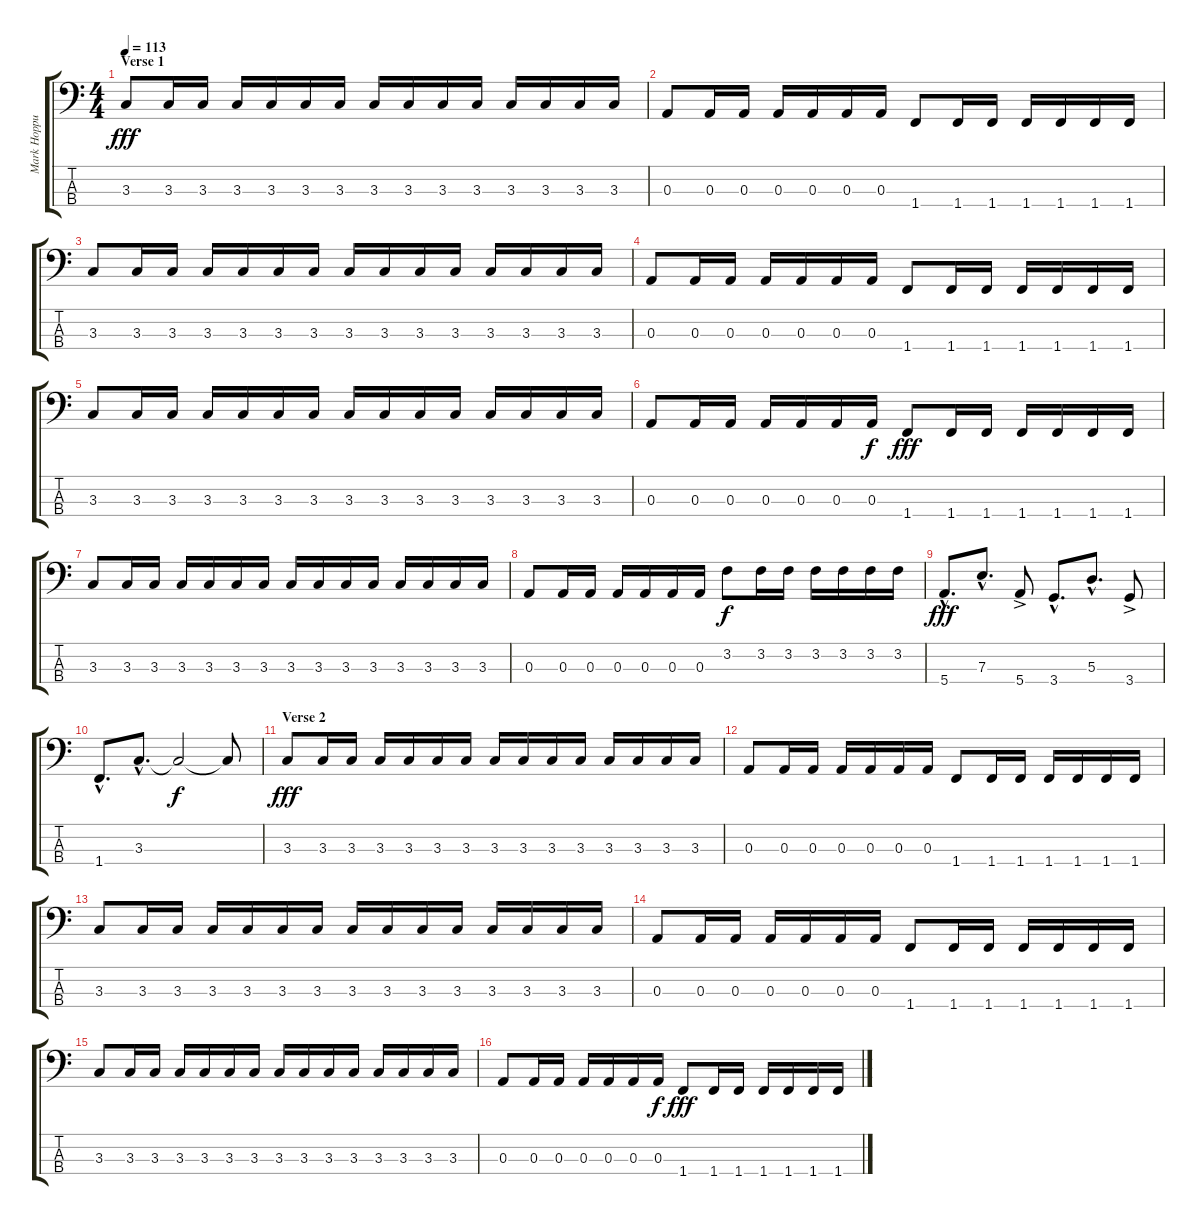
\track ("Mark Hoppus (Bass)" "Mark Hoppu") {instrument electricbasspick}
\staff {score tabs}
\tuning (G2 D2 A1 E1) {hide}
\ts (4 4)
\section ("" "Verse 1")
\tempo 113
\clef f4
\ks c
3.3.8{dy fff} 3.3.16 3.3.16 3.3.16 3.3.16 3.3.16 3.3.16 3.3.16 3.3.16 3.3.16 3.3.16 3.3.16 3.3.16 3.3.16 3.3.16 |
0.3.8 0.3.16 0.3.16 0.3.16 0.3.16 0.3.16 0.3.16 1.4.8 1.4.16 1.4.16 1.4.16 1.4.16 1.4.16 1.4.16 |
3.3.8 3.3.16 3.3.16 3.3.16 3.3.16 3.3.16 3.3.16 3.3.16 3.3.16 3.3.16 3.3.16 3.3.16 3.3.16 3.3.16 3.3.16 |
0.3.8 0.3.16 0.3.16 0.3.16 0.3.16 0.3.16 0.3.16 1.4.8 1.4.16 1.4.16 1.4.16 1.4.16 1.4.16 1.4.16 |
3.3.8 3.3.16 3.3.16 3.3.16 3.3.16 3.3.16 3.3.16 3.3.16 3.3.16 3.3.16 3.3.16 3.3.16 3.3.16 3.3.16 3.3.16 |
0.3.8 0.3.16 0.3.16 0.3.16 0.3.16 0.3.16 0.3.16{dy f} 1.4.8{dy fff} 1.4.16 1.4.16 1.4.16 1.4.16 1.4.16 1.4.16 |
3.3.8 3.3.16 3.3.16 3.3.16 3.3.16 3.3.16 3.3.16 3.3.16 3.3.16 3.3.16 3.3.16 3.3.16 3.3.16 3.3.16 3.3.16 |
0.3.8 0.3.16 0.3.16 0.3.16 0.3.16 0.3.16 0.3.16 3.2.8{dy f} 3.2.16 3.2.16 3.2.16 3.2.16 3.2.16 3.2.16 |
5.4{hac}.8{d dy fff} 7.3{hac}.8{d} 5.4{ac}.8 3.4{hac}.8{d} 5.3{hac}.8{d} 3.4{ac}.8 |
1.4{hac}.8{d} 3.3{hac}.8{d} 3.3{t}.2{dy f} 3.3{t}.8 |
\section ("" "Verse 2")
3.3.8{dy fff} 3.3.16 3.3.16 3.3.16 3.3.16 3.3.16 3.3.16 3.3.16 3.3.16 3.3.16 3.3.16 3.3.16 3.3.16 3.3.16 3.3.16 |
0.3.8 0.3.16 0.3.16 0.3.16 0.3.16 0.3.16 0.3.16 1.4.8 1.4.16 1.4.16 1.4.16 1.4.16 1.4.16 1.4.16 |
3.3.8 3.3.16 3.3.16 3.3.16 3.3.16 3.3.16 3.3.16 3.3.16 3.3.16 3.3.16 3.3.16 3.3.16 3.3.16 3.3.16 3.3.16 |
0.3.8 0.3.16 0.3.16 0.3.16 0.3.16 0.3.16 0.3.16 1.4.8 1.4.16 1.4.16 1.4.16 1.4.16 1.4.16 1.4.16 |
3.3.8 3.3.16 3.3.16 3.3.16 3.3.16 3.3.16 3.3.16 3.3.16 3.3.16 3.3.16 3.3.16 3.3.16 3.3.16 3.3.16 3.3.16 |
0.3.8 0.3.16 0.3.16 0.3.16 0.3.16 0.3.16 0.3.16{dy f} 1.4.8{dy fff} 1.4.16 1.4.16 1.4.16 1.4.16 1.4.16 1.4.16
